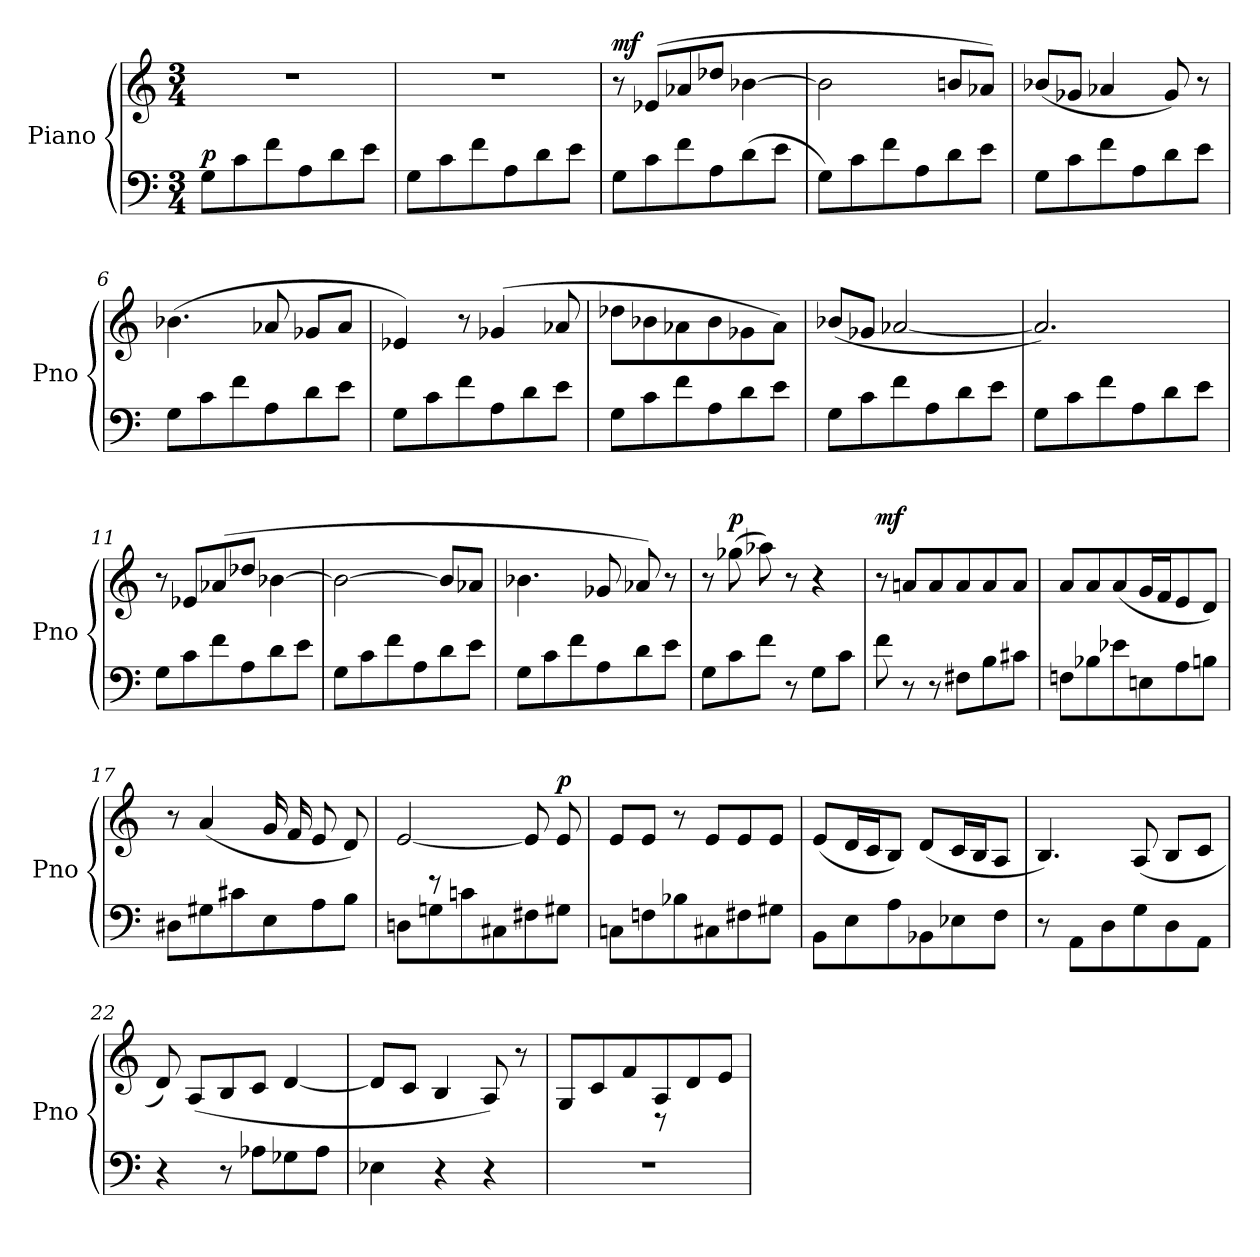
**kern	**dynam	**kern	**dynam
*part2	*part2	*part1	*part1
*staff2	*staff2	*staff1	*staff1
*I"Piano	*	*I"Piano	*
*I'Pno	*	*I'Pno	*
*clefF4	*	*clefG2	*
*M3/4	*	*M3/4	*
*MM116	*	*MM116	*
=1	=1	=1	=1
!	!LO:DY:a	!LO:N:vis=1	!
8G\L	p	2.r	.
8c\	.	.	.
8f\	.	.	.
8A\	.	.	.
8d\	.	.	.
8e\J	.	.	.
=2	=2	=2	=2
!	!	!LO:N:vis=1	!
8G\L	.	2.r	.
8c\	.	.	.
8f\	.	.	.
8A\	.	.	.
8d\	.	.	.
8e\J	.	.	.
=3	=3	=3	=3
!	!	!	!LO:DY:a
8G\L	.	8r	mf
8c\	.	(8e-X/L	.
8f\	.	8a-X/	.
8A\	.	8dd-X/J	.
(8d\	.	[4b-X\	.
8e\J	.	.	.
=4	=4	=4	=4
8G\L)	.	2b-\]	.
8c\	.	.	.
8f\	.	.	.
8A\	.	.	.
8d\	.	8b/L	.
8e\J	.	8a-X/J)	.
!!LO:LB:g=z
=5	=5	=5	=5
8G\L	.	(8b-X/L	.
8c\	.	8g-X/J	.
8f\	.	4a-X/	.
8A\	.	.	.
8d\	.	8g-/)	.
8e\J	.	8r	.
=6	=6	=6	=6
8G\L	.	(4.b-X\	.
8c\	.	.	.
8f\	.	.	.
8A\	.	8a-X/	.
8d\	.	8g-X/L	.
8e\J	.	8a-/J	.
=7	=7	=7	=7
8G\L	.	4e-X/)	.
8c\	.	.	.
8f\	.	8r	.
8A\	.	(4g-X/	.
8d\	.	.	.
8e\J	.	8a-X/	.
=8	=8	=8	=8
8G\L	.	8dd-X\L	.
8c\	.	8b-X\	.
8f\	.	8a-X\	.
8A\	.	8b-\	.
8d\	.	8g-X\	.
8e\J	.	8a-\J)	.
!!LO:LB:g=z
=9	=9	=9	=9
8G\L	.	(8b-X/L	.
8c\	.	8g-X/J	.
8f\	.	[2a-X/	.
8A\	.	.	.
8d\	.	.	.
8e\J	.	.	.
=10	=10	=10	=10
8G\L	.	2.a-/])	.
8c\	.	.	.
8f\	.	.	.
8A\	.	.	.
8d\	.	.	.
8e\J	.	.	.
=11	=11	=11	=11
8G\L	.	8r	.
8c\	.	8e-X/L	.
8f\	.	(8a-X/	.
8A\	.	8dd-X/J	.
8d\	.	[4b-X\	.
8e\J	.	.	.
=12	=12	=12	=12
8G\L	.	2b-\_	.
8c\	.	.	.
8f\	.	.	.
8A\	.	.	.
8d\	.	8b-/L]	.
8e\J	.	8a-X/J	.
=13	=13	=13	=13
8G\L	.	4.b-X\	.
8c\	.	.	.
8f\	.	.	.
8A\	.	8g-X/	.
8d\	.	8a-X/)	.
8e\J	.	8r	.
!!LO:LB:g=z
=14	=14	=14	=14
8G\L	.	8r	.
!	!	!	!LO:DY:a
8c\	.	(8gg-X\	p
8f\J	.	8aa-X\)	.
8r	.	8r	.
8G\L	.	4r	.
8c\J	.	.	.
=15	=15	=15	=15
*^	*	*	*
!	!	!	!	!LO:DY:a
8ryy	8f\J	.	8r	mf
8r	4ryy	.	8an/L	.
8r	.	.	8a/	.
4.ryy	8F#X\L	.	8a/	.
.	8B\	.	8a/	.
.	8c#X\J	.	8a/J	.
*v	*v	*	*	*
=16	=16	=16	=16
8Fn\L	.	8a/L	.
8B-X\	.	8a/	.
8e-X\	.	(8a/	.
8En\	.	16g/	.
.	.	16f/	.
8A\	.	8e/	.
8Bn\J	.	8d/J)	.
=17	=17	=17	=17
8D#X\L	.	8r	.
8G#X\	.	(4a/	.
8c#X\	.	.	.
8E\	.	16g/LL	.
.	.	16f/	.
8A\	.	8e/	.
8B\J	.	8d/J)	.
=18	=18	=18	=18
*^	*	*	*
8ryy	8Dn\L	.	[2e/	.
8r	8Gn\	.	.	.
2ryy	8cn\	.	.	.
.	8C#X\	.	.	.
.	8F#X\	.	8e/]	.
!	!	!	!	!LO:DY:a
.	8G#X\J	.	8e/	p
*v	*v	*	*	*
!!LO:LB:g=z
=19	=19	=19	=19
8Cn\L	.	8e/L	.
8Fn\	.	8e/J	.
8B-X\	.	8r	.
8C#X\	.	8e/L	.
8F#X\	.	8e/	.
8G#X\J	.	8e/J	.
=20	=20	=20	=20
8BB\L	.	(8e/L	.
8E\	.	16d/	.
.	.	16c/	.
8A\	.	8B/J)	.
8BB-X\	.	(8d/L	.
8E-X\	.	16c/	.
.	.	16B/	.
8F\J	.	8A/J	.
=21	=21	=21	=21
8r	.	4.B/)	.
8AA\L	.	.	.
8D\	.	.	.
8G\	.	(8A/	.
8D\	.	8B/L	.
8AA\J	.	8c/J	.
=22	=22	=22	=22
4r	.	8d/)	.
.	.	(8A/L	.
8r	.	8B/	.
8A-X\L	.	8c/J	.
8G-X\	.	[4d/	.
8A-\J	.	.	.
=23	=23	=23	=23
4E-X\	.	8d/L]	.
.	.	8c/J	.
4r	.	4B/	.
4r	.	8A/)	.
.	.	8r	.
!!LO:LB:g=z
=24	=24	=24	=24
!LO:N:vis=1	!	!	!
*	*	*^	*
2.r	.	8G/L	4.ryy	.
.	.	8c/	.	.
.	.	8f/	.	.
.	.	8A/	8r	.
.	.	8d/	4ryy	.
.	.	8e/J	.	.
*	*	*v	*v	*
=	=	=	=
*-	*-	*-	*-
